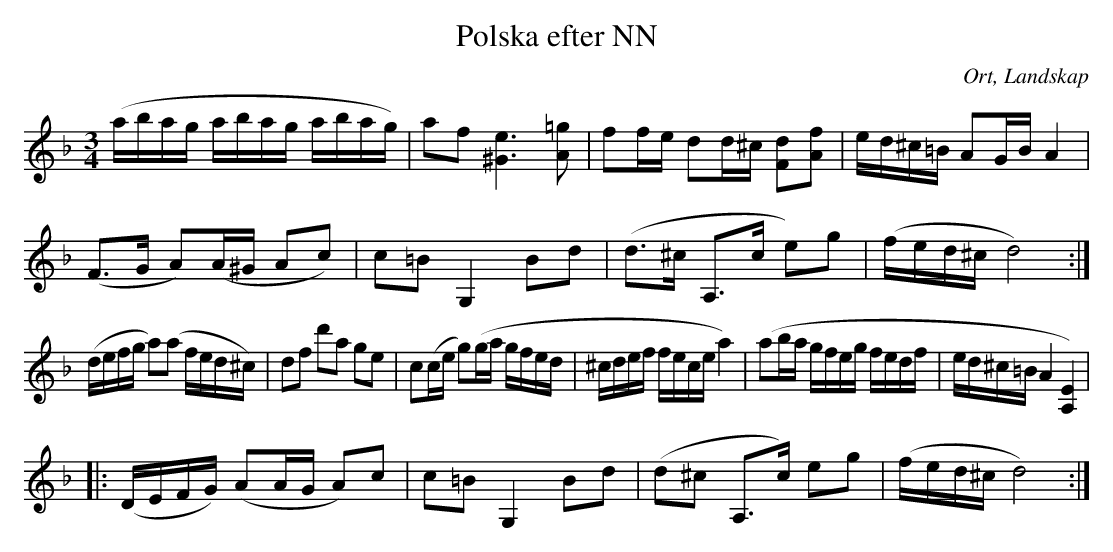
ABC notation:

X:1
T:Polska efter NN
O:Ort, Landskap
M:3/4
L:1/16
K:Dm
(abag abag abag)|a2f2 [^G6e6] [A2=g2]|f2fe d2d^c [F2d2][A2f2]|ed^c=B A2GB A4|
(F2>G2 A2)(A^G A2c2)|c2=B2 G,4 B2d2|(d2>^c2 A,2>c2 e2)g2|(fed^c d8):|
(defg a2)(a2 fed^c)|d2f2 d'2a2 g2e2|c2(ce g2)(ga gfed|^cdef fece a4)|(a2ba gfeg fedf|ed^c=B A4 [A,4E4])|
|:(DEFG) (A2AG A2)c2|c2=B2 G,4 B2d2|(d2^c2 A,2>c2) e2g2|(fed^c d8):|
